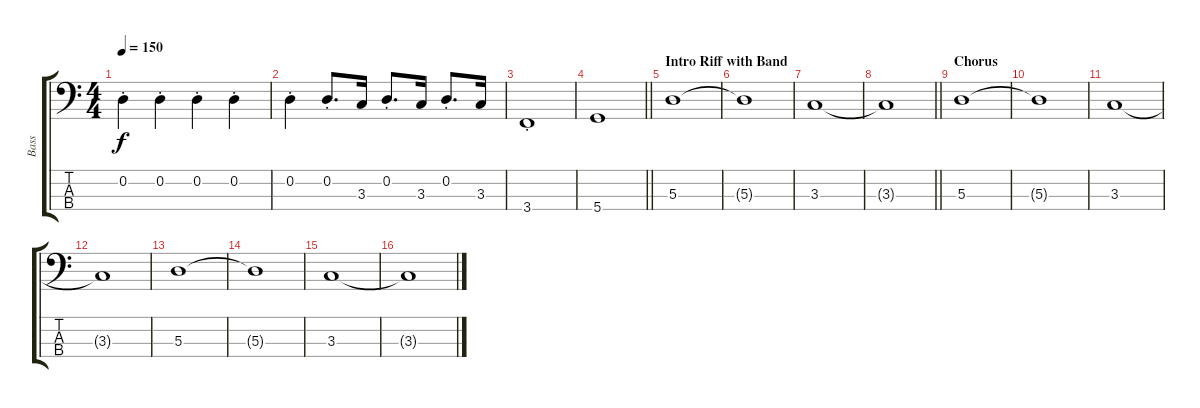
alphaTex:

\track ("Bass" "Bass") {instrument electricbassfinger}
\staff {score tabs}
\tuning (G2 D2 A1 D1) {hide}
\ts (4 4)
\tempo 150
\clef f4
\ks c
0.2{st}.4{dy f} 0.2{st}.4 0.2{st}.4 0.2{st}.4 |
0.2{st}.4 0.2{st}.8{d} 3.3.16 0.2{st}.8{d} 3.3.16 0.2{st}.8{d} 3.3.16 |
3.4{st}.1 |
\barLineRight lightlight
5.4.1 |
\section ("" "Intro Riff with Band")
5.3.1 |
5.3{t}.1 |
3.3.1 |
\barLineRight lightlight
3.3{t}.1 |
\section ("" "Chorus")
5.3.1 |
5.3{t}.1 |
3.3.1 |
3.3{t}.1 |
5.3.1 |
5.3{t}.1 |
3.3.1 |
3.3{t}.1
